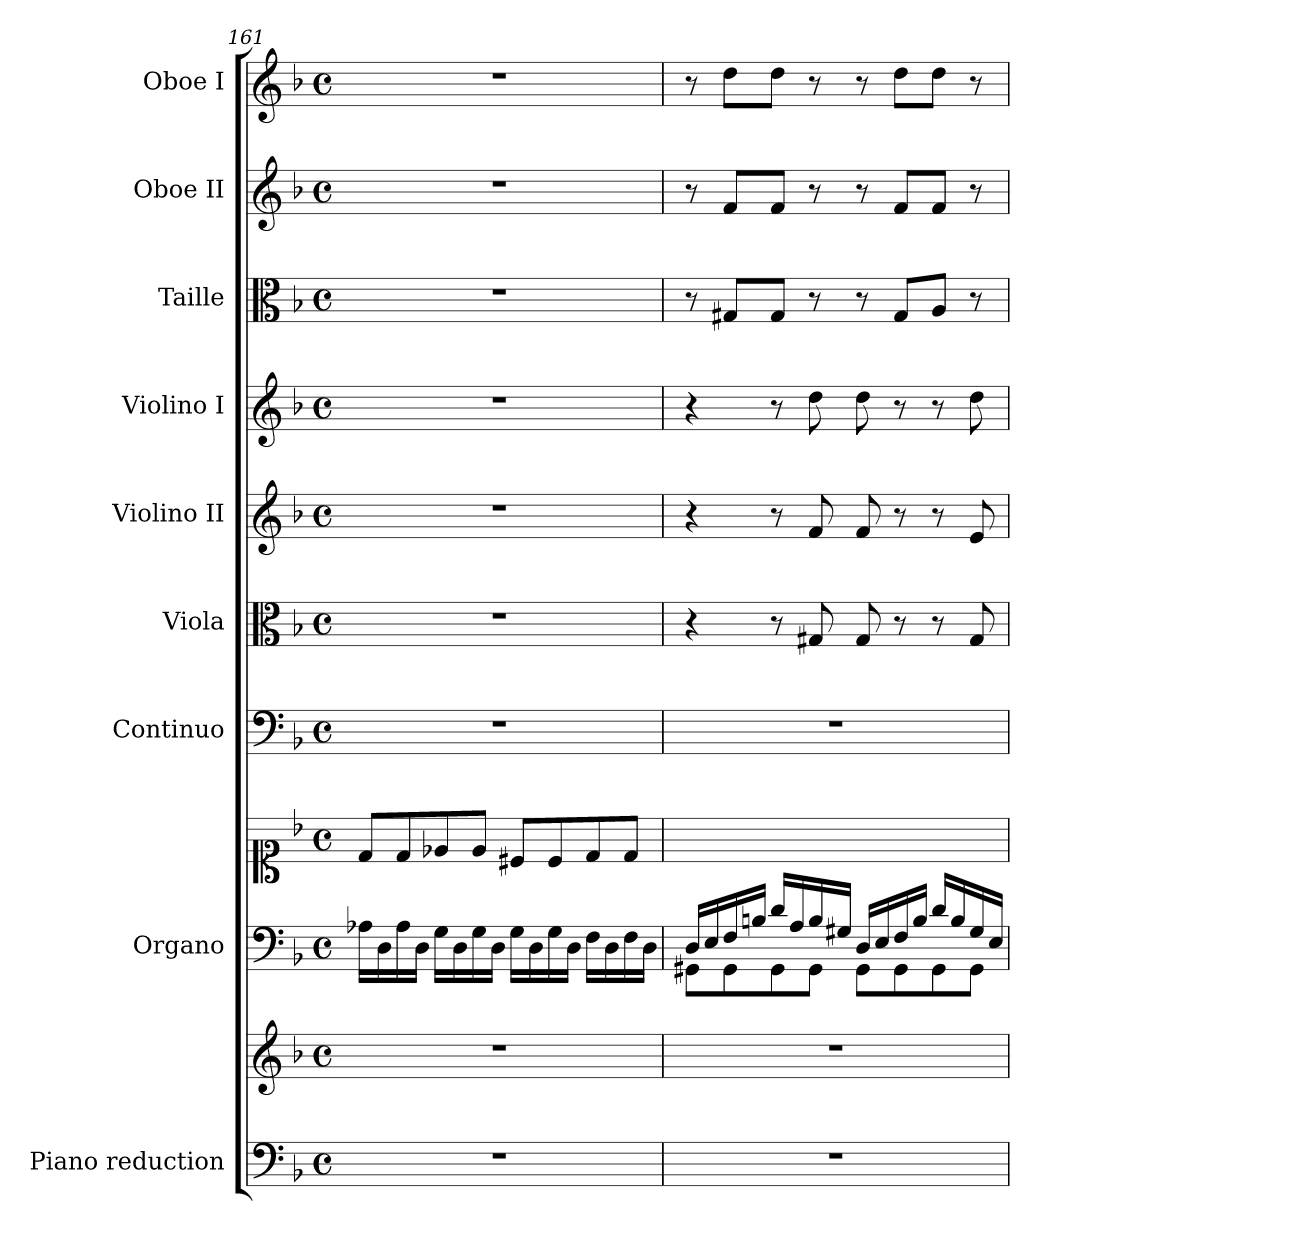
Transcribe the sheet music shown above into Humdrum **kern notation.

**kern	**kern	**kern	**kern	**kern	**kern	**kern	**kern	**kern	**kern	**kern
*part9	*part9	*part8	*part8	*part7	*part6	*part5	*part4	*part3	*part2	*part1
*staff11	*staff10	*staff9	*staff8	*staff7	*staff6	*staff5	*staff4	*staff3	*staff2	*staff1
*I"Piano reduction	*	*I"Organo	*	*I"Continuo	*I"Viola	*I"Violino II	*I"Violino I	*I"Taille	*I"Oboe II	*I"Oboe I
*I'Pno	*	*	*	*	*I'Vla	*I'Vln	*I'Vln	*	*I'Ob	*I'Ob
!!LO:PB:g=z
*clefF4	*clefG2	*clefF4	*clefC1	*clefF4	*clefC3	*clefG2	*clefG2	*clefC3	*clefG2	*clefG2
*k[b-]	*k[b-]	*k[b-]	*k[b-]	*k[b-]	*k[b-]	*k[b-]	*k[b-]	*k[b-]	*k[b-]	*k[b-]
*M4/4	*M4/4	*M4/4	*M4/4	*M4/4	*M4/4	*M4/4	*M4/4	*M4/4	*M4/4	*M4/4
*met(c)	*met(c)	*met(c)	*met(c)	*met(c)	*met(c)	*met(c)	*met(c)	*met(c)	*met(c)	*met(c)
=161	=161	=161	=161	=161	=161	=161	=161	=161	=161	=161
1r	1r	16A-X\LL	8d/L	1r	1r	1r	1r	1r	1r	1r
.	.	16D\	.	.	.	.	.	.	.	.
.	.	16A-\	8d/	.	.	.	.	.	.	.
.	.	16D\JJ	.	.	.	.	.	.	.	.
.	.	16G\LL	8e-X/	.	.	.	.	.	.	.
.	.	16D\	.	.	.	.	.	.	.	.
.	.	16G\	8e-/J	.	.	.	.	.	.	.
.	.	16D\JJ	.	.	.	.	.	.	.	.
.	.	16G\LL	8c#X/L	.	.	.	.	.	.	.
.	.	16D\	.	.	.	.	.	.	.	.
.	.	16G\	8c#/	.	.	.	.	.	.	.
.	.	16D\JJ	.	.	.	.	.	.	.	.
.	.	16F\LL	8d/	.	.	.	.	.	.	.
.	.	16D\	.	.	.	.	.	.	.	.
.	.	16F\	8d/J	.	.	.	.	.	.	.
.	.	16D\JJ	.	.	.	.	.	.	.	.
=162	=162	=162	=162	=162	=162	=162	=162	=162	=162	=162
*	*	*^	*	*	*	*	*	*	*	*
1r	1r	16D/LL	8GG#X\L	1ryy	1r	4r	4r	4r	8r	8r	8r
.	.	16E/	.	.	.	.	.	.	.	.	.
.	.	16F/	8GG#\	.	.	.	.	.	8G#X/L	8f/L	8dd\L
.	.	16Bn/JJ	.	.	.	.	.	.	.	.	.
.	.	16d/LL	8GG#\	.	.	8r	8r	8r	8G#/J	8f/J	8dd\J
.	.	16A/	.	.	.	.	.	.	.	.	.
.	.	16B/	8GG#\J	.	.	8G#X/	8f/	8dd\	8r	8r	8r
.	.	16G#X/JJ	.	.	.	.	.	.	.	.	.
.	.	16D/LL	8GG#\L	.	.	8G#/	8f/	8dd\	8r	8r	8r
.	.	16E/	.	.	.	.	.	.	.	.	.
.	.	16F/	8GG#\	.	.	8r	8r	8r	8G#/L	8f/L	8dd\L
.	.	16B/JJ	.	.	.	.	.	.	.	.	.
.	.	16d/LL	8GG#\	.	.	8r	8r	8r	8A/J	8f/J	8dd\J
.	.	16B/	.	.	.	.	.	.	.	.	.
.	.	16G#/	8GG#\J	.	.	8G#/	8e/	8dd\	8r	8r	8r
.	.	16E/JJ	.	.	.	.	.	.	.	.	.
*	*	*v	*v	*	*	*	*	*	*	*	*
=	=	=	=	=	=	=	=	=	=	=
*-	*-	*-	*-	*-	*-	*-	*-	*-	*-	*-
